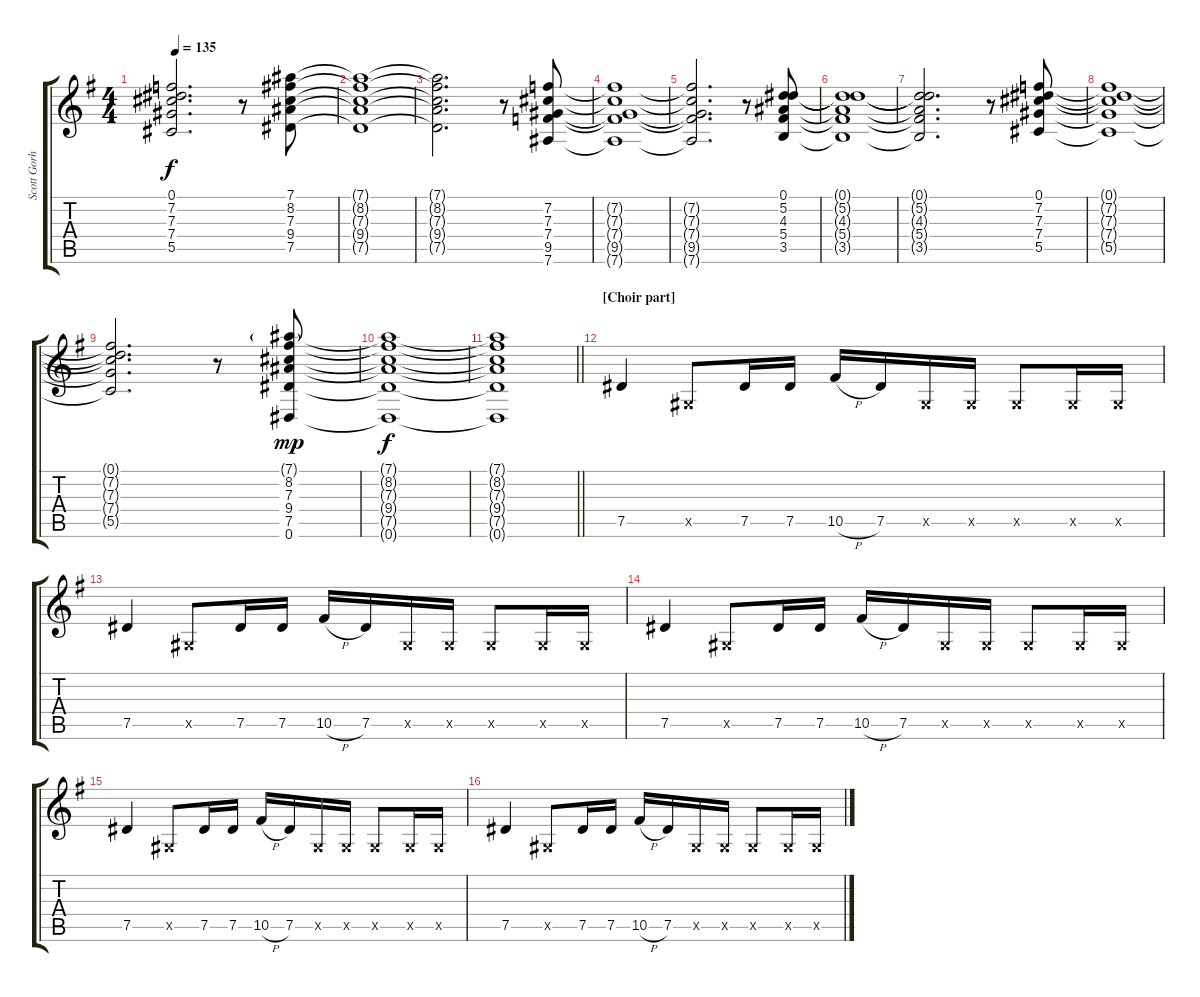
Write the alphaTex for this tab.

\track ("Scott Gorham" "Scott Gorh") {instrument distortionguitar}
\staff {score tabs}
\tuning (Eb4 Bb3 Gb3 Db3 Ab2 Eb2) {hide}
\ts (4 4)
\tempo 135
\clef g2
\ks eminor
(0.1{t} 7.2{t} 7.3{t} 7.4{t} 5.5{t}).2{d dy f} r.8 (7.1 8.2 7.3 9.4 7.5).8{volume 13} |
(7.1{t} 8.2{t} 7.3{t} 9.4{t} 7.5{t}).1{volume 7} |
(7.1{t} 8.2{t} 7.3{t} 9.4{t} 7.5{t}).2{d} r.8 (7.2 7.3 7.4 9.5 7.6).8{volume 13} |
(7.2{t} 7.3{t} 7.4{t} 9.5{t} 7.6{t}).1{volume 7} |
(7.2{t} 7.3{t} 7.4{t} 9.5{t} 7.6{t}).2{d} r.8 (0.1 5.2 4.3 5.4 3.5).8{volume 13} |
(0.1{t} 5.2{t} 4.3{t} 5.4{t} 3.5{t}).1{volume 7} |
(0.1{t} 5.2{t} 4.3{t} 5.4{t} 3.5{t}).2{d} r.8 (0.1 7.2 7.3 7.4 5.5).8{volume 13} |
(0.1{t} 7.2{t} 7.3{t} 7.4{t} 5.5{t}).1{volume 7} |
(0.1{t} 7.2{t} 7.3{t} 7.4{t} 5.5{t}).2{d} r.8 (7.1{g} 8.2 7.3 9.4 7.5 0.6).8{dy mp volume 13} |
(7.1{t} 8.2{t} 7.3{t} 9.4{t} 7.5{t} 0.6{t}).1{dy f volume 0} |
\barLineRight lightlight
(7.1{t} 8.2{t} 7.3{t} 9.4{t} 7.5{t} 0.6{t}).1 |
\section ("" "[Choir part]")
7.5.4{volume 13} 0.5{x}.8 7.5.16 7.5.16 10.5{h}.16 7.5.16 0.5{x}.16 0.5{x}.16 0.5{x}.8 0.5{x}.16 0.5{x}.16 |
7.5.4 0.5{x}.8 7.5.16 7.5.16 10.5{h}.16 7.5.16 0.5{x}.16 0.5{x}.16 0.5{x}.8 0.5{x}.16 0.5{x}.16 |
7.5.4 0.5{x}.8 7.5.16 7.5.16 10.5{h}.16 7.5.16 0.5{x}.16 0.5{x}.16 0.5{x}.8 0.5{x}.16 0.5{x}.16 |
7.5.4 0.5{x}.8 7.5.16 7.5.16 10.5{h}.16 7.5.16 0.5{x}.16 0.5{x}.16 0.5{x}.8 0.5{x}.16 0.5{x}.16 |
7.5.4 0.5{x}.8 7.5.16 7.5.16 10.5{h}.16 7.5.16 0.5{x}.16 0.5{x}.16 0.5{x}.8 0.5{x}.16 0.5{x}.16
